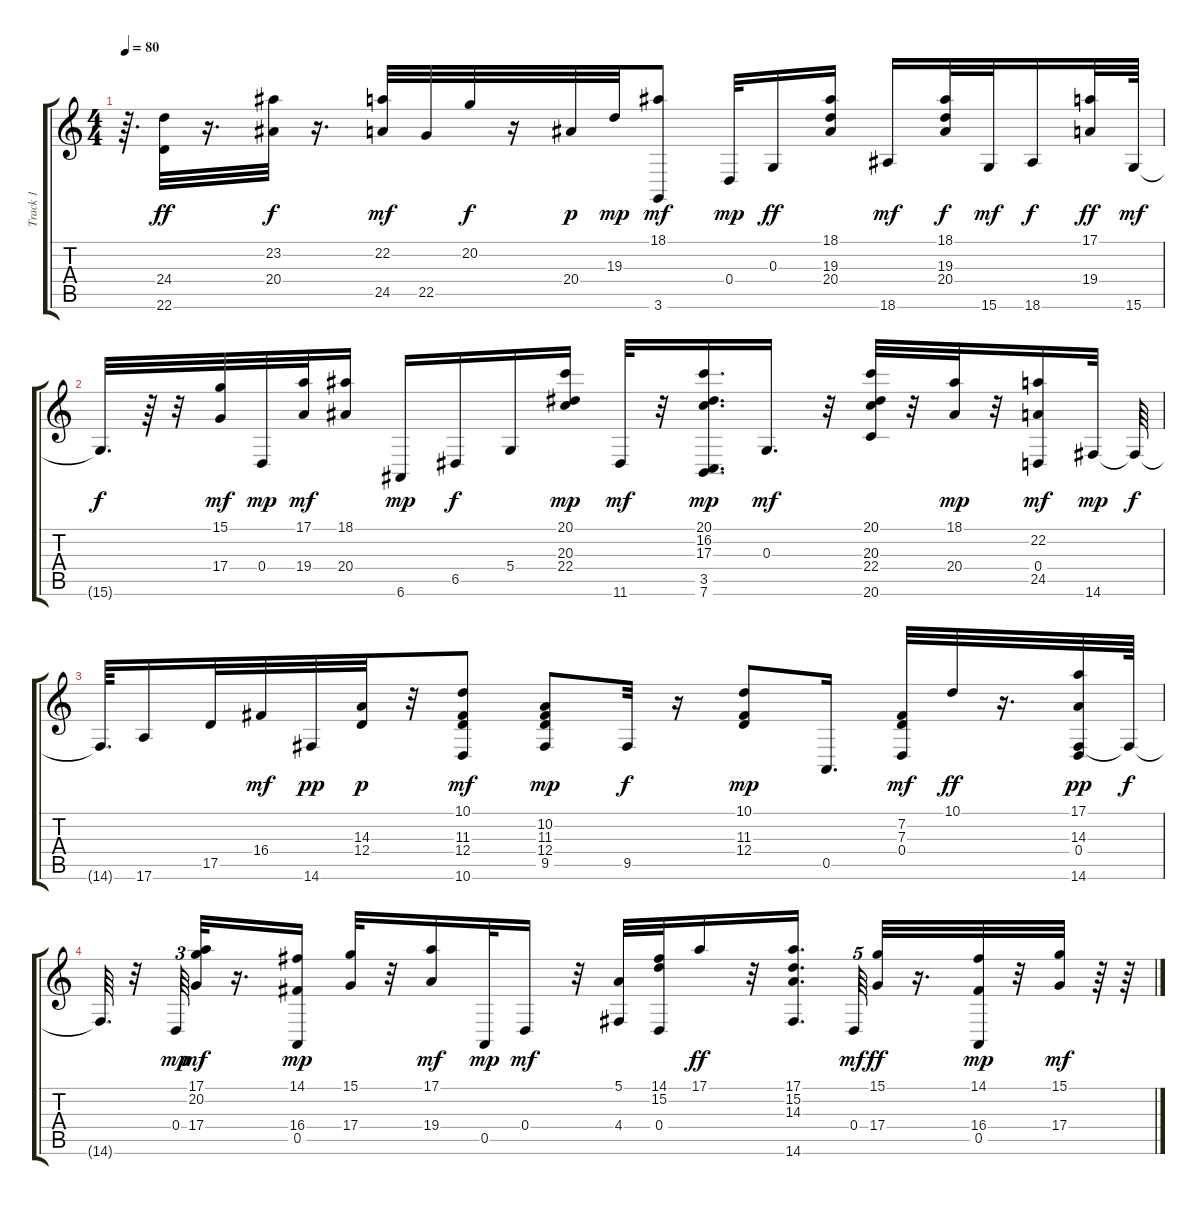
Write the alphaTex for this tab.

\track ("Track 1" "Track 1") {instrument acousticgrandpiano}
\staff {score tabs}
\tuning (E4 B3 G3 D3 A2 E2) {hide}
\ts (4 4)
\tempo 80
\clef g2
\ks c
r.64{d dy mf} (24.4 22.6).32{dy ff} r.16{d} (23.2 20.4).32{dy f} r.16{d} (22.2 24.5).32{dy mf} 22.5.32 20.2.32{dy f} r.16 20.4.32{dy p} 19.3.32{dy mp} (18.1 3.6).8{dy mf} 0.4.32{dy mp} 0.3.16{dy ff} (18.1 19.3 20.4).16 18.6.16{dy mf} (18.1 19.3 20.4).32{dy f} 15.6.32{dy mf} 18.6.16{dy f} (17.1 19.4).32{dy ff} 15.6.64{dy mf} |
15.6{t}.32{d dy f} r.64 r.32 (15.1 17.4).32{dy mf} 0.4.32{dy mp} (17.1 19.4).32{dy mf} (18.1 20.4).16 6.6.16{dy mp} 6.5.16{dy f} 5.4.16 (20.1 20.3 22.4).16{dy mp} 11.6.32{dy mf} r.32 (20.1 16.2 17.3 3.5 7.6).16{d dy mp} 0.3.16{d dy mf} r.32 (20.1 20.3 22.4 20.6).32 r.32 (18.1 20.4).32{dy mp} r.32 (22.2 0.4 24.5).16{dy mf} 14.6.32{dy mp} 14.6{t}.64{dy f} |
14.6{t}.64{d} 17.6.16 17.5.32 16.4.32{dy mf} 14.6.32{dy pp} (14.3 12.4).32{dy p} r.32 (10.1 11.3 12.4 10.6).8{dy mf} (10.2 11.3 12.4 9.5).8{dy mp} 9.5.32{dy f} r.16 (10.1 11.3 12.4).8{dy mp} 0.5.16{d} (7.2 7.3 0.4).32{dy mf} 10.1.32{dy ff} r.16{d} (17.1 14.3 0.4 14.6).32{dy pp} 14.6{t}.64{dy f} |
14.6{t}.64{d} r.32 0.4.64{tu (3 2) dy mp} (17.1 20.2 17.4).32{dy mf} r.16{d} (14.1 16.4 0.5).16{dy mp} (15.1 17.4).32 r.32 (17.1 19.4).16{dy mf} 0.5.32{dy mp} 0.4.16{dy mf} r.32 (5.1 4.4).32 (14.1 15.2 0.4).32 17.1.16{dy ff} r.32 (17.1 15.2 14.3 14.6).16{d} 0.4.64{tu (5 4) dy mf} (15.1 17.4).32{dy ff} r.16{d} (14.1 16.4 0.5).32{dy mp} r.32 (15.1 17.4).32{dy mf} r.64 r.64
